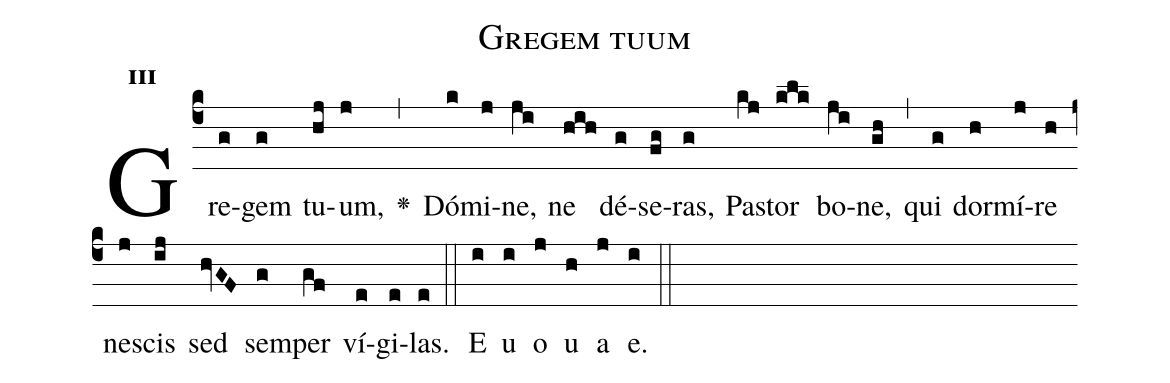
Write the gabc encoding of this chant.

name:Gregem tuum;
office-part:Antiphona;
mode:3;
%%
initial-style: 1;
name: Gregem tuum;
book: https://gallica.bnf.fr/ark:/12148/btv1b8447768b/f181.item;
occasion: Antiphonae ad libitum ad canticum Nunc dimittis;
office-part: Completorium;
user-notes: ;
commentary: ;
annotation: 3b;
centering-scheme: english;
fontsize: 12;
font: OFLSortsMillGoudy;
height: 11;
width: 4.5;
%%
(c4)Gre(g)gem(g) tu(hj)um,(j) <v>\greheightstar</v>(,) Dó(k)mi(j)ne,(ji) ne(hih) dé(g)se(fg)ras,(g) Pa(kj)stor(klk) bo(ji)ne,(gh) (,) qui(g) dor(h)mí(j)re(h) ne(j)scis(ij) sed(hvGF) sem(g)per(gf) ví(e)gi(e)las.(e) (::)
E(i) u(i) o(j) u(h) a(j) e.(i) (::)
